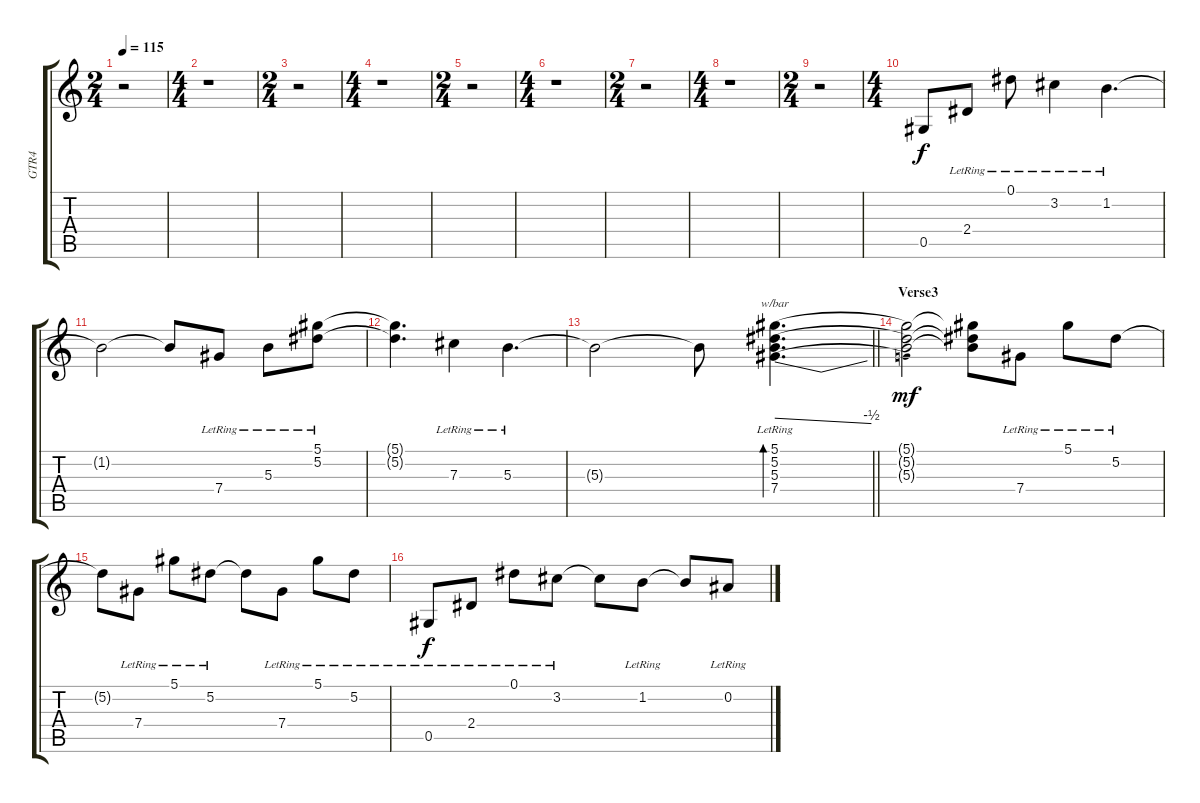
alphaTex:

\track ("GTR4" "GTR4") {instrument electricguitarjazz}
\staff {score tabs}
\tuning (Eb4 Bb3 Gb3 Db3 Ab2 Eb2) {hide}
\ts (2 4)
\tempo 115
\clef g2
\ks c
r.2{dy f} |
\ts (4 4)
r.1 |
\ts (2 4)
r.2 |
\ts (4 4)
r.1 |
\ts (2 4)
r.2 |
\ts (4 4)
r.1 |
\ts (2 4)
r.2 |
\ts (4 4)
r.1 |
\ts (2 4)
r.2 |
\ts (4 4)
0.5.8 2.4{lr}.8 0.1{lr}.8 3.2{lr}.4 1.2{lr}.4{d} |
1.2{t}.2 1.2{t}.8 7.4{lr}.8 5.3{lr}.8 (5.1{lr} 5.2{lr}).8 |
(5.1{t} 5.2{t}).4{d} 7.3{lr}.4 5.3{lr}.4{d} |
\barLineRight lightlight
5.3{t}.2 5.3{t}.8 (5.1{lr} 5.2{lr} 5.3{lr} 7.4{lr}).4{d tbe (dive default 0 0 60 -2) bd 240} |
\section ("" "Verse3")
(5.1{t} 5.2{t} 5.3{t}).2{dy mf} (5.1{t} 5.2{t} 5.3{t}).8 7.4{lr}.8 5.1{lr}.8 5.2{lr}.8 |
5.2{t}.8 7.4{lr}.8 5.1{lr}.8 5.2{lr}.8 5.2{t}.8 7.4{lr}.8 5.1{lr}.8 5.2{lr}.8 |
0.5{lr}.8{dy f} 2.4{lr}.8 0.1{lr}.8 3.2{lr}.8 3.2{t}.8 1.2{lr}.8 1.2{t}.8 0.2{lr}.8
